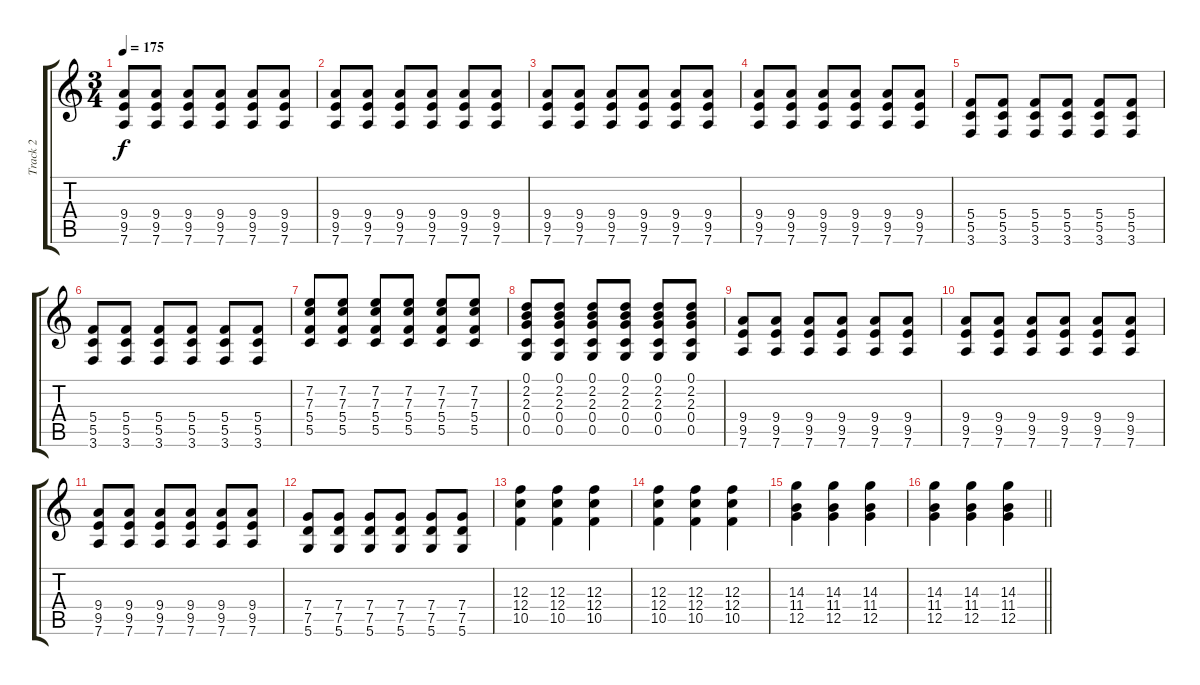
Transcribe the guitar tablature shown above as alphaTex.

\track ("Track 2" "Track 2") {instrument overdrivenguitar}
\staff {score tabs}
\tuning (D4 A3 F3 C3 G2 D2) {hide}
\ts (3 4)
\tempo 175
\clef g2
\ks c
(9.4 9.5 7.6).8{dy f} (9.4 9.5 7.6).8 (9.4 9.5 7.6).8 (9.4 9.5 7.6).8 (9.4 9.5 7.6).8 (9.4 9.5 7.6).8 |
(9.4 9.5 7.6).8 (9.4 9.5 7.6).8 (9.4 9.5 7.6).8 (9.4 9.5 7.6).8 (9.4 9.5 7.6).8 (9.4 9.5 7.6).8 |
(9.4 9.5 7.6).8 (9.4 9.5 7.6).8 (9.4 9.5 7.6).8 (9.4 9.5 7.6).8 (9.4 9.5 7.6).8 (9.4 9.5 7.6).8 |
(9.4 9.5 7.6).8 (9.4 9.5 7.6).8 (9.4 9.5 7.6).8 (9.4 9.5 7.6).8 (9.4 9.5 7.6).8 (9.4 9.5 7.6).8 |
(5.4 5.5 3.6).8 (5.4 5.5 3.6).8 (5.4 5.5 3.6).8 (5.4 5.5 3.6).8 (5.4 5.5 3.6).8 (5.4 5.5 3.6).8 |
(5.4 5.5 3.6).8 (5.4 5.5 3.6).8 (5.4 5.5 3.6).8 (5.4 5.5 3.6).8 (5.4 5.5 3.6).8 (5.4 5.5 3.6).8 |
(7.2 7.3 5.4 5.5).8 (7.2 7.3 5.4 5.5).8 (7.2 7.3 5.4 5.5).8 (7.2 7.3 5.4 5.5).8 (7.2 7.3 5.4 5.5).8 (7.2 7.3 5.4 5.5).8 |
(0.1 2.2 2.3 0.4 0.5).8 (0.1 2.2 2.3 0.4 0.5).8 (0.1 2.2 2.3 0.4 0.5).8 (0.1 2.2 2.3 0.4 0.5).8 (0.1 2.2 2.3 0.4 0.5).8 (0.1 2.2 2.3 0.4 0.5).8 |
(9.4 9.5 7.6).8 (9.4 9.5 7.6).8 (9.4 9.5 7.6).8 (9.4 9.5 7.6).8 (9.4 9.5 7.6).8 (9.4 9.5 7.6).8 |
(9.4 9.5 7.6).8 (9.4 9.5 7.6).8 (9.4 9.5 7.6).8 (9.4 9.5 7.6).8 (9.4 9.5 7.6).8 (9.4 9.5 7.6).8 |
(9.4 9.5 7.6).8 (9.4 9.5 7.6).8 (9.4 9.5 7.6).8 (9.4 9.5 7.6).8 (9.4 9.5 7.6).8 (9.4 9.5 7.6).8 |
(7.4 7.5 5.6).8 (7.4 7.5 5.6).8 (7.4 7.5 5.6).8 (7.4 7.5 5.6).8 (7.4 7.5 5.6).8 (7.4 7.5 5.6).8 |
(12.3 12.4 10.5).4 (12.3 12.4 10.5).4 (12.3 12.4 10.5).4 |
(12.3 12.4 10.5).4 (12.3 12.4 10.5).4 (12.3 12.4 10.5).4 |
(14.3 11.4 12.5).4 (14.3 11.4 12.5).4 (14.3 11.4 12.5).4 |
\barLineRight lightlight
(14.3 11.4 12.5).4 (14.3 11.4 12.5).4 (14.3 11.4 12.5).4
